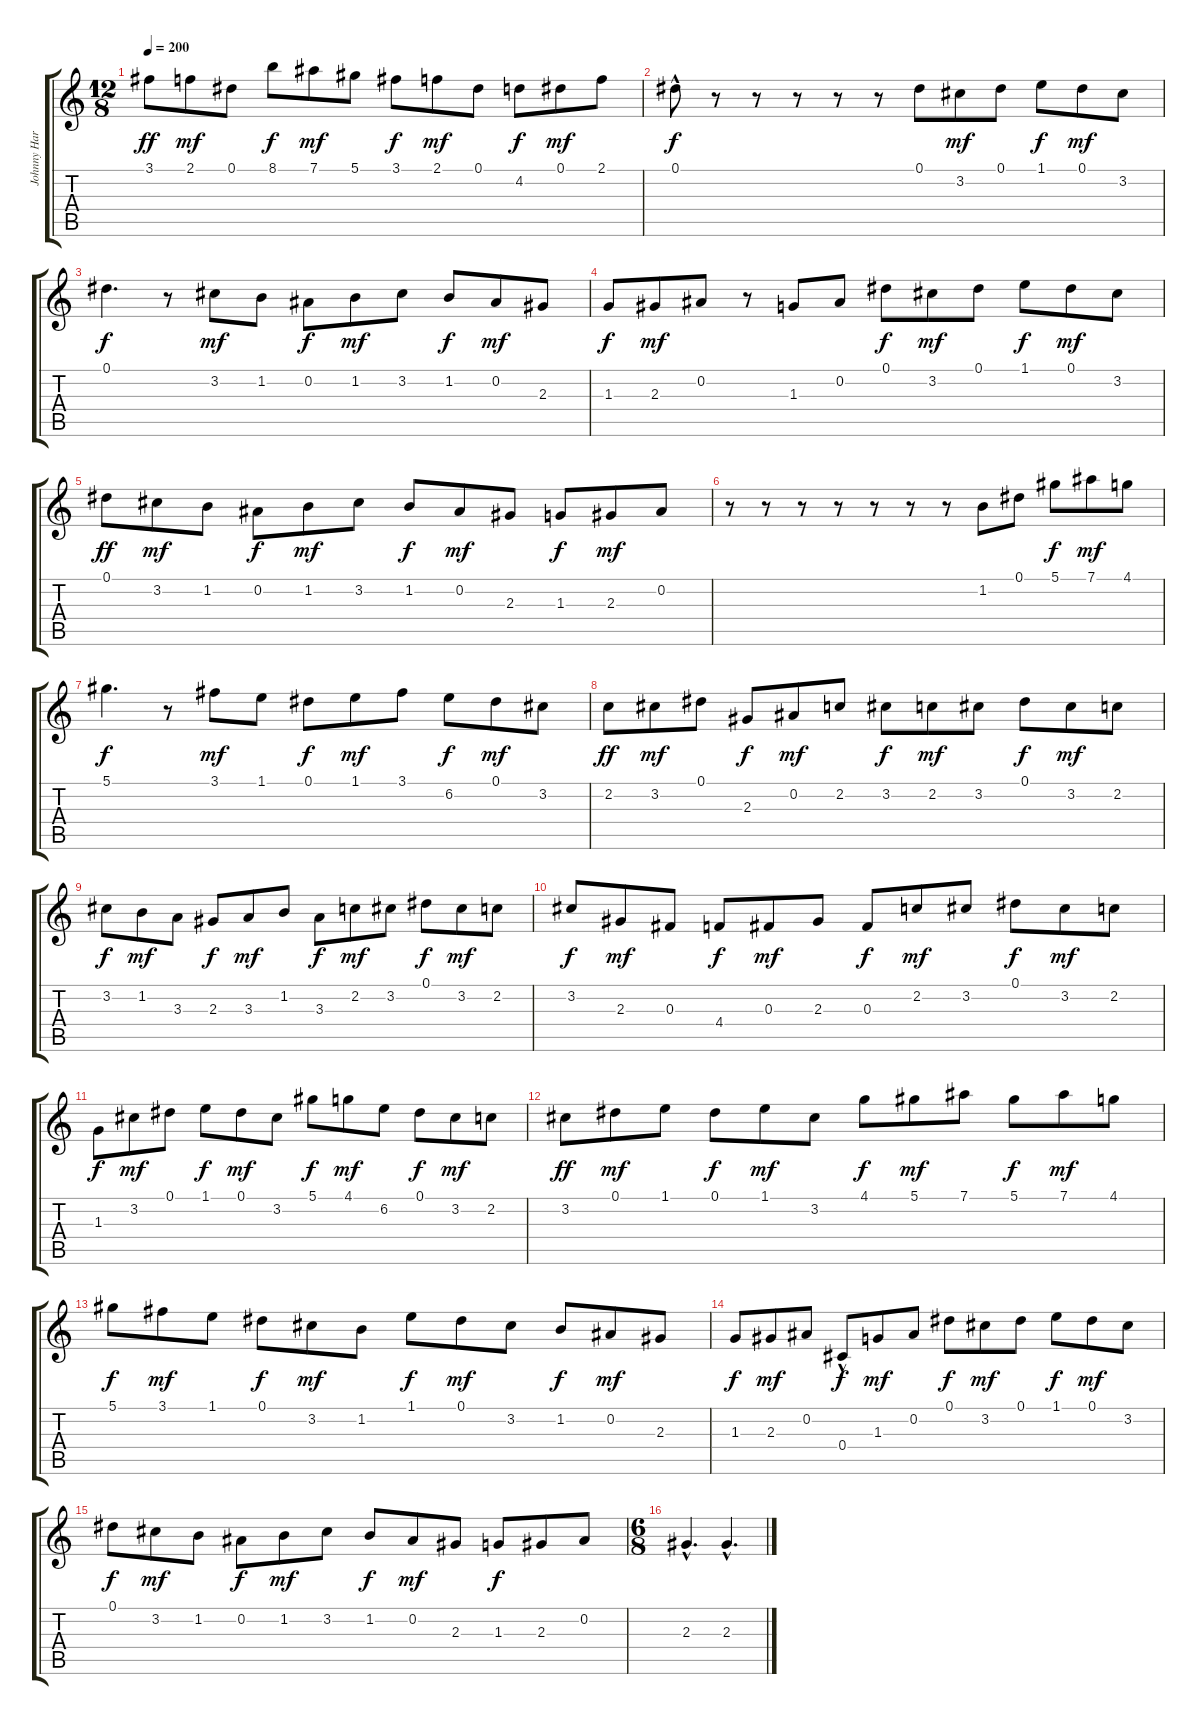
\track ("Johnny Harmonic" "Johnny Har") {instrument distortionguitar}
\staff {score tabs}
\tuning (Eb4 Bb3 Gb3 Db3 Ab2 Eb2) {hide}
\ts (12 8)
\tempo 200
\clef g2
\ks c
3.1.8{dy ff} 2.1.8{dy mf} 0.1.8 8.1.8{dy f} 7.1.8{dy mf} 5.1.8 3.1.8{dy f} 2.1.8{dy mf} 0.1.8 4.2.8{dy f} 0.1.8{dy mf} 2.1.8 |
0.1{hac}.8{dy f} r.8 r.8 r.8 r.8 r.8 0.1.8 3.2.8{dy mf} 0.1.8 1.1.8{dy f} 0.1.8{dy mf} 3.2.8 |
0.1.4{d dy f} r.8 3.2.8{dy mf} 1.2.8 0.2.8{dy f} 1.2.8{dy mf} 3.2.8 1.2.8{dy f} 0.2.8{dy mf} 2.3.8 |
1.3.8{dy f} 2.3.8{dy mf} 0.2.8 r.8 1.3.8 0.2.8 0.1.8{dy f} 3.2.8{dy mf} 0.1.8 1.1.8{dy f} 0.1.8{dy mf} 3.2.8 |
0.1.8{dy ff} 3.2.8{dy mf} 1.2.8 0.2.8{dy f} 1.2.8{dy mf} 3.2.8 1.2.8{dy f} 0.2.8{dy mf} 2.3.8 1.3.8{dy f} 2.3.8{dy mf} 0.2.8 |
r.8 r.8 r.8 r.8 r.8 r.8 r.8 1.2.8 0.1.8 5.1.8{dy f} 7.1.8{dy mf} 4.1.8 |
5.1.4{d dy f} r.8 3.1.8{dy mf} 1.1.8 0.1.8{dy f} 1.1.8{dy mf} 3.1.8 6.2.8{dy f} 0.1.8{dy mf} 3.2.8 |
2.2.8{dy ff} 3.2.8{dy mf} 0.1.8 2.3.8{dy f} 0.2.8{dy mf} 2.2.8 3.2.8{dy f} 2.2.8{dy mf} 3.2.8 0.1.8{dy f} 3.2.8{dy mf} 2.2.8 |
3.2.8{dy f} 1.2.8{dy mf} 3.3.8 2.3.8{dy f} 3.3.8{dy mf} 1.2.8 3.3.8{dy f} 2.2.8{dy mf} 3.2.8 0.1.8{dy f} 3.2.8{dy mf} 2.2.8 |
3.2.8{dy f} 2.3.8{dy mf} 0.3.8 4.4.8{dy f} 0.3.8{dy mf} 2.3.8 0.3.8{dy f} 2.2.8{dy mf} 3.2.8 0.1.8{dy f} 3.2.8{dy mf} 2.2.8 |
1.3.8{dy f} 3.2.8{dy mf} 0.1.8 1.1.8{dy f} 0.1.8{dy mf} 3.2.8 5.1.8{dy f} 4.1.8{dy mf} 6.2.8 0.1.8{dy f} 3.2.8{dy mf} 2.2.8 |
3.2.8{dy ff} 0.1.8{dy mf} 1.1.8 0.1.8{dy f} 1.1.8{dy mf} 3.2.8 4.1.8{dy f} 5.1.8{dy mf} 7.1.8 5.1.8{dy f} 7.1.8{dy mf} 4.1.8 |
5.1.8{dy f} 3.1.8{dy mf} 1.1.8 0.1.8{dy f} 3.2.8{dy mf} 1.2.8 1.1.8{dy f} 0.1.8{dy mf} 3.2.8 1.2.8{dy f} 0.2.8{dy mf} 2.3.8 |
1.3.8{dy f} 2.3.8{dy mf} 0.2.8 0.4{hac}.8{dy f} 1.3.8{dy mf} 0.2.8 0.1.8{dy f} 3.2.8{dy mf} 0.1.8 1.1.8{dy f} 0.1.8{dy mf} 3.2.8 |
0.1.8{dy f} 3.2.8{dy mf} 1.2.8 0.2.8{dy f} 1.2.8{dy mf} 3.2.8 1.2.8{dy f} 0.2.8{dy mf} 2.3.8 1.3.8{dy f} 2.3.8 0.2.8 |
\ts (6 8)
2.3{hac}.4{d} 2.3{hac}.4{d}
